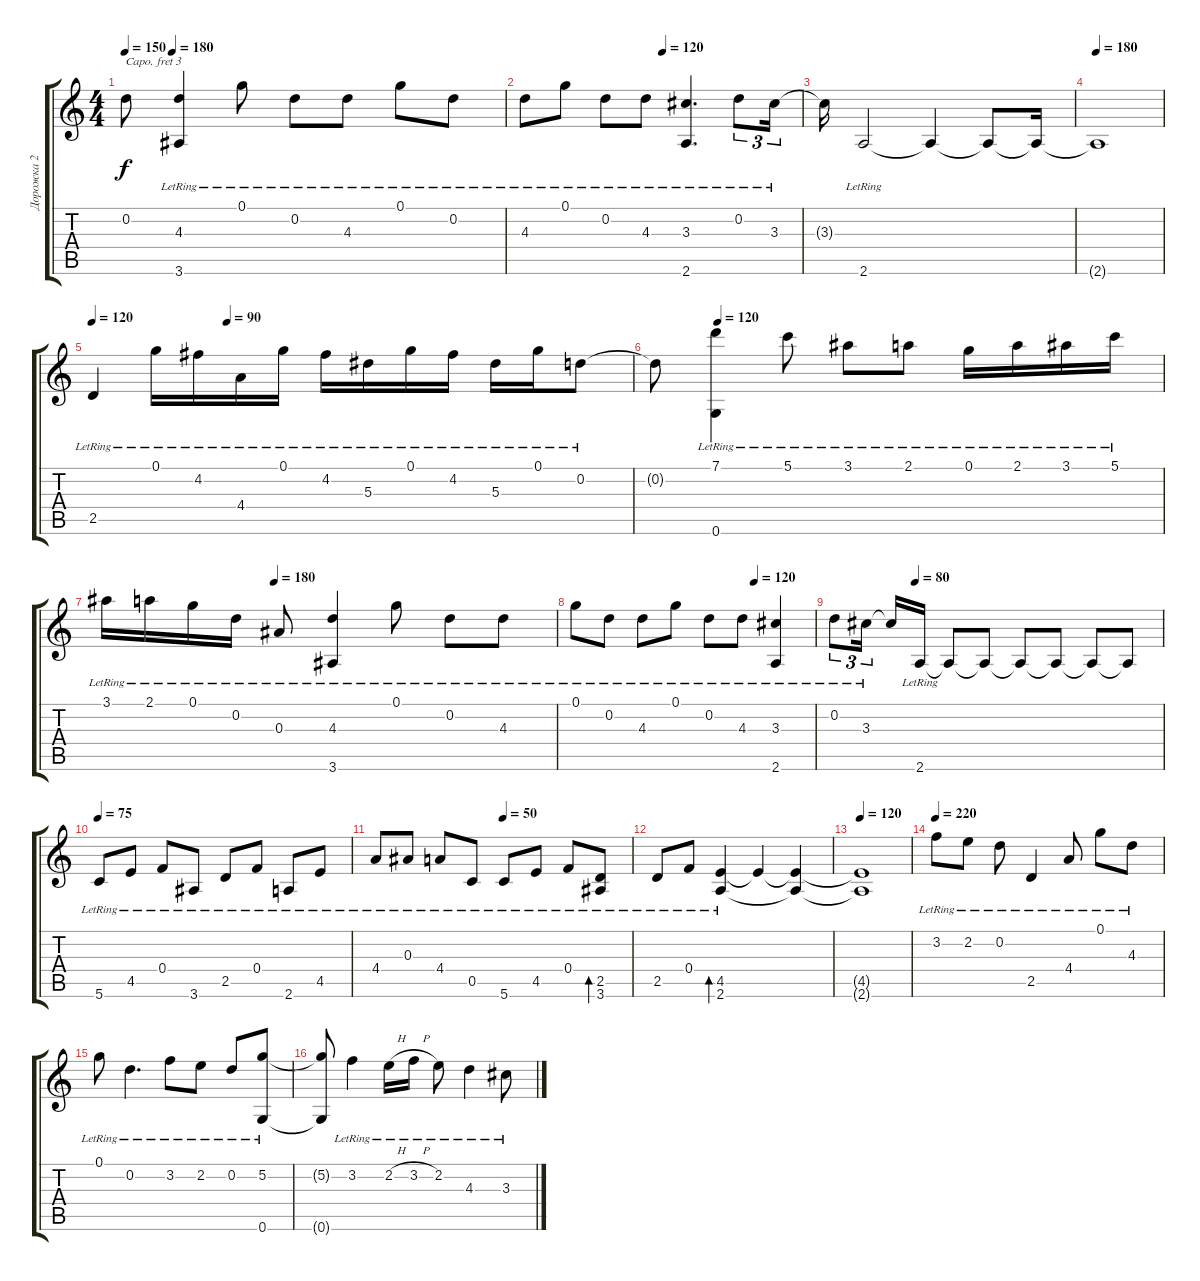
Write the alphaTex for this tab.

\track ("Дорожка 2" "Дорожка 2") {instrument acousticguitarsteel}
\staff {score tabs}
\capo 3
\tuning (E4 B3 G3 D3 A2 E2) {hide}
\ts (4 4)
\tempo 150
\tempo (180 0.125)
\clef g2
\ks c
0.2{t}.8{dy f} (4.3{lr} 3.6{lr}).4 0.1{lr}.8 0.2{lr}.8 4.3{lr}.8 0.1{lr}.8 0.2{lr}.8 |
\tempo (120 0.5)
4.3{lr}.8 0.1{lr}.8 0.2{lr}.8 4.3{lr}.8 (3.3{lr} 2.6{lr}).4{d} 0.2{lr}.8{tu (3 2)} 3.3{lr}.16{tu (3 2)} |
3.3{t}.16 2.6{lr}.2 2.6{t}.4 2.6{t}.8 2.6{t}.16 |
\tempo 180
2.6{t}.1 |
\tempo 120
\tempo (90 0.25)
2.5{lr}.4 0.1{lr}.16 4.2{lr}.16 4.4{lr}.16 0.1{lr}.16 4.2{lr}.16 5.3{lr}.16 0.1{lr}.16 4.2{lr}.16 5.3{lr}.16 0.1{lr}.16 0.2{lr}.8 |
\tempo (120 0.125)
0.2{t}.8 (7.1{lr} 0.6{lr}).4 5.1{lr}.8 3.1{lr}.8 2.1{lr}.8 0.1{lr}.16 2.1{lr}.16 3.1{lr}.16 5.1{lr}.16 |
\tempo (180 0.375)
3.1{lr}.16 2.1{lr}.16 0.1{lr}.16 0.2{lr}.16 0.3{lr}.8 (4.3{lr} 3.6{lr}).4 0.1{lr}.8 0.2{lr}.8 4.3{lr}.8 |
\tempo (120 0.75)
0.1{lr}.8 0.2{lr}.8 4.3{lr}.8 0.1{lr}.8 0.2{lr}.8 4.3{lr}.8 (3.3{lr} 2.6{lr}).4 |
\tempo (80 0.25)
0.2{lr}.8{tu (3 2)} 3.3{lr}.16{tu (3 2) beam splitsecondary} 3.3{t}.16 2.6{lr}.16 2.6{t}.8 2.6{t}.8 2.6{t}.8 2.6{t}.8 2.6{t}.8 2.6{t}.8 |
\tempo 75
5.6{lr}.8 4.5{lr}.8 0.4{lr}.8 3.6{lr}.8 2.5{lr}.8 0.4{lr}.8 2.6{lr}.8 4.5{lr}.8 |
\tempo (50 0.5)
4.4{lr}.8 0.3{lr}.8 4.4{lr}.8 0.5{lr}.8 5.6{lr}.8{volume 9} 4.5{lr}.8 0.4{lr}.8 (2.5{lr} 3.6{lr}).8{bd 480} |
2.5{lr}.8 0.4{lr}.8 (4.5{lr} 2.6{lr}).4{bd 480} 4.5{t}.4 (4.5{t} 2.6{t}).4 |
\tempo 120
(4.5{t} 2.6{t}).1 |
\tempo 220
3.2{lr}.8 2.2{lr}.8 0.2{lr}.8 2.5{lr}.4 4.4{lr}.8 0.1{lr}.8 4.3{lr}.8 |
0.1{lr}.8 0.2{lr}.4{d} 3.2{lr}.8 2.2{lr}.8 0.2{lr}.8 (5.2 0.6{lr}).8 |
(5.2{t} 0.6{t}).8 3.2{lr}.4 2.2{h lr}.16 3.2{h lr}.16 2.2{lr}.8 4.3{lr}.4 3.3{lr}.8
